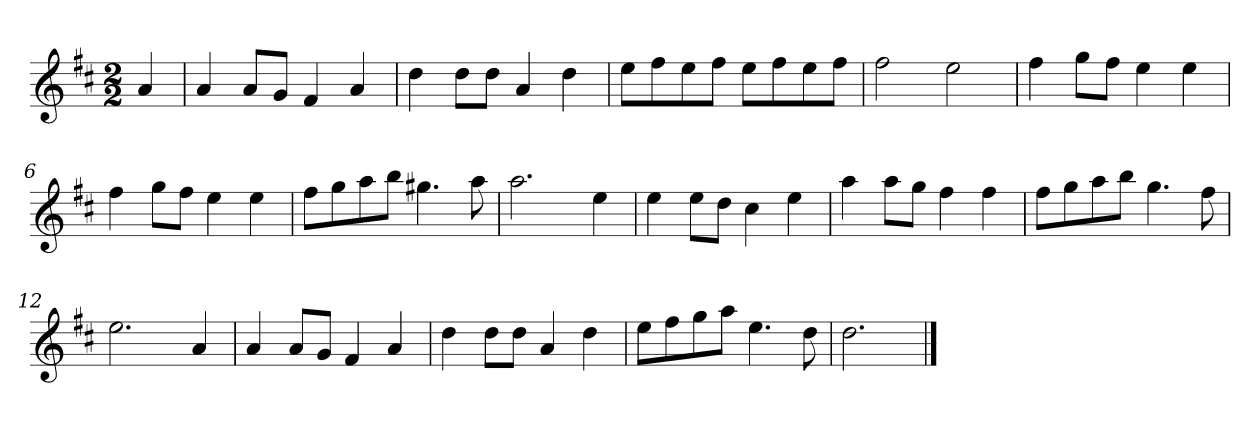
**kern
*part1
*staff1
*k[f#c#]
*M2/2
*MM120
=
4a
=1
4a
8aL
8gJ
4f#
4a
=2
4dd
8ddL
8ddJ
4a
4dd
=3
8eeL
8ff#
8ee
8ff#J
8eeL
8ff#
8ee
8ff#J
=4
2ff#
2ee
=5
4ff#
8ggL
8ff#J
4ee
4ee
=6
4ff#
8ggL
8ff#J
4ee
4ee
=7
8ff#L
8gg
8aa
8bbJ
4.gg#X
8aa
=8
2.aa
4ee
=9
4ee
8eeL
8ddJ
4cc#
4ee
=10
4aa
8aaL
8ggJ
4ff#
4ff#
=11
8ff#L
8gg
8aa
8bbJ
4.gg
8ff#
=12
2.ee
4a
=13
4a
8aL
8gJ
4f#
4a
=14
4dd
8ddL
8ddJ
4a
4dd
=15
8eeL
8ff#
8gg
8aaJ
4.ee
8dd
=16
2.dd
==
*-
